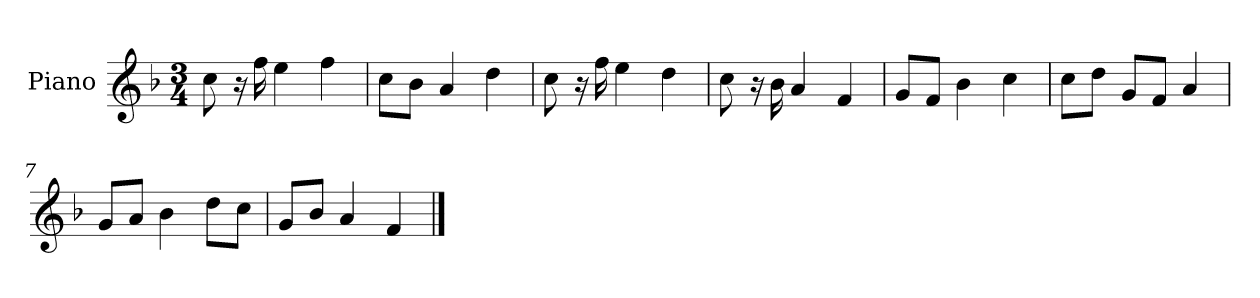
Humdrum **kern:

**kern
*part1
*staff1
*I"Piano
*I'P-no
*clefG2
*k[b-]
*M3/4
*MM183
=1
8cc\
16r
16ff\
4ee\
4ff\
=2
8cc\L
8b-\J
4a/
4dd\
=3
8cc\
16r
16ff\
4ee\
4dd\
=4
8cc\
16r
16b-\
4a/
4f/
=5
8g/L
8f/J
4b-\
4cc\
=6
8cc\L
8dd\J
8g/L
8f/J
4a/
=7
8g/L
8a/J
4b-\
8dd\L
8cc\J
=8
8g/L
8b-/J
4a/
4f/
==
*-
